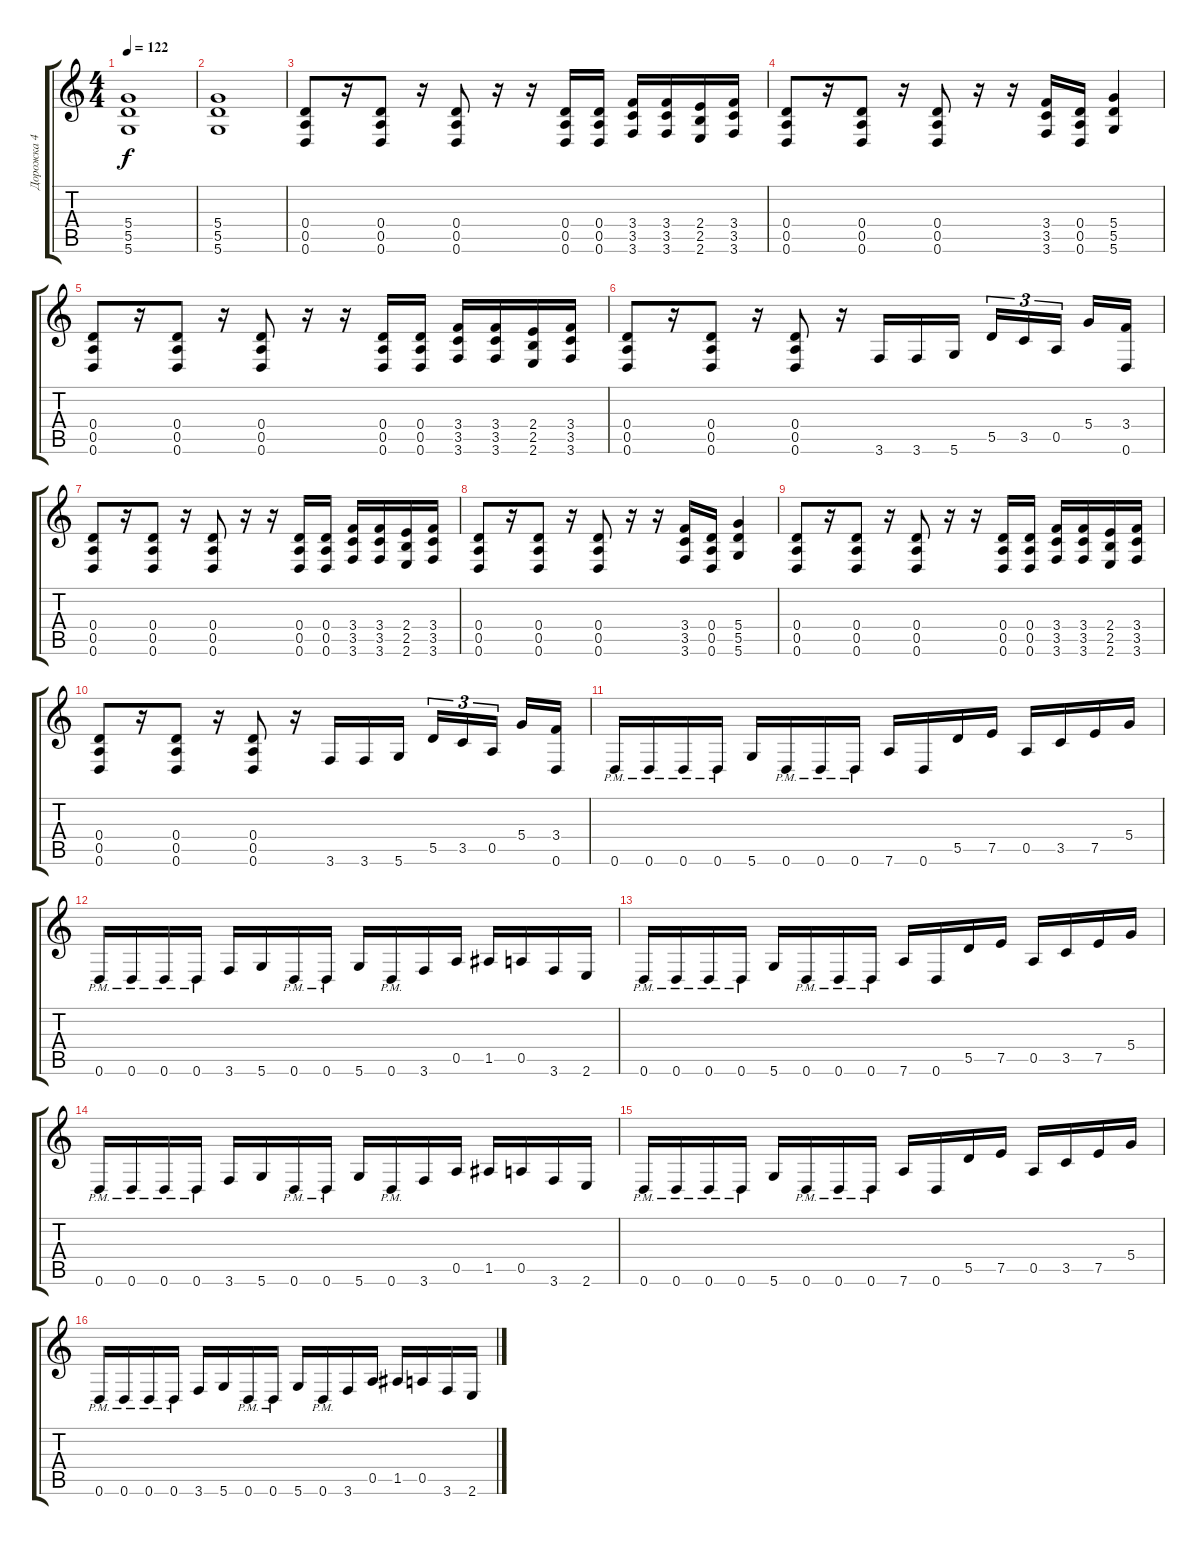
\track ("Дорожка 4" "Дорожка 4") {instrument distortionguitar}
\staff {score tabs}
\tuning (E4 B3 G3 D3 A2 D2) {hide}
\ts (4 4)
\tempo 122
\clef g2
\ks c
(5.4 5.5 5.6).1{dy f} |
(5.4 5.5 5.6).1 |
(0.4 0.5 0.6).8 r.16 (0.4 0.5 0.6).8 r.16 (0.4 0.5 0.6).8 r.16 r.16 (0.4 0.5 0.6).16 (0.4 0.5 0.6).16 (3.4 3.5 3.6).16 (3.4 3.5 3.6).16 (2.4 2.5 2.6).16 (3.4 3.5 3.6).16 |
(0.4 0.5 0.6).8 r.16 (0.4 0.5 0.6).8 r.16 (0.4 0.5 0.6).8 r.16 r.16 (3.4 3.5 3.6).16 (0.4 0.5 0.6).16 (5.4 5.5 5.6).4 |
(0.4 0.5 0.6).8 r.16 (0.4 0.5 0.6).8 r.16 (0.4 0.5 0.6).8 r.16 r.16 (0.4 0.5 0.6).16 (0.4 0.5 0.6).16 (3.4 3.5 3.6).16 (3.4 3.5 3.6).16 (2.4 2.5 2.6).16 (3.4 3.5 3.6).16 |
(0.4 0.5 0.6).8 r.16 (0.4 0.5 0.6).8 r.16 (0.4 0.5 0.6).8 r.16 3.6.16 3.6.16 5.6.16 5.5.16{tu (3 2)} 3.5.16{tu (3 2)} 0.5.16{tu (3 2) beam splitsecondary} 5.4.16 (3.4 0.6).16 |
(0.4 0.5 0.6).8 r.16 (0.4 0.5 0.6).8 r.16 (0.4 0.5 0.6).8 r.16 r.16 (0.4 0.5 0.6).16 (0.4 0.5 0.6).16 (3.4 3.5 3.6).16 (3.4 3.5 3.6).16 (2.4 2.5 2.6).16 (3.4 3.5 3.6).16 |
(0.4 0.5 0.6).8 r.16 (0.4 0.5 0.6).8 r.16 (0.4 0.5 0.6).8 r.16 r.16 (3.4 3.5 3.6).16 (0.4 0.5 0.6).16 (5.4 5.5 5.6).4 |
(0.4 0.5 0.6).8 r.16 (0.4 0.5 0.6).8 r.16 (0.4 0.5 0.6).8 r.16 r.16 (0.4 0.5 0.6).16 (0.4 0.5 0.6).16 (3.4 3.5 3.6).16 (3.4 3.5 3.6).16 (2.4 2.5 2.6).16 (3.4 3.5 3.6).16 |
(0.4 0.5 0.6).8 r.16 (0.4 0.5 0.6).8 r.16 (0.4 0.5 0.6).8 r.16 3.6.16 3.6.16 5.6.16 5.5.16{tu (3 2)} 3.5.16{tu (3 2)} 0.5.16{tu (3 2) beam splitsecondary} 5.4.16 (3.4 0.6).16 |
0.6{pm}.16 0.6{pm}.16 0.6{pm}.16 0.6{pm}.16 5.6.16 0.6{pm}.16 0.6{pm}.16 0.6{pm}.16 7.6.16 0.6.16 5.5.16 7.5.16 0.5.16 3.5.16 7.5.16 5.4.16 |
0.6{pm}.16 0.6{pm}.16 0.6{pm}.16 0.6{pm}.16 3.6.16 5.6.16 0.6{pm}.16 0.6{pm}.16 5.6.16 0.6{pm}.16 3.6.16 0.5.16 1.5.16 0.5.16 3.6.16 2.6.16 |
0.6{pm}.16 0.6{pm}.16 0.6{pm}.16 0.6{pm}.16 5.6.16 0.6{pm}.16 0.6{pm}.16 0.6{pm}.16 7.6.16 0.6.16 5.5.16 7.5.16 0.5.16 3.5.16 7.5.16 5.4.16 |
0.6{pm}.16 0.6{pm}.16 0.6{pm}.16 0.6{pm}.16 3.6.16 5.6.16 0.6{pm}.16 0.6{pm}.16 5.6.16 0.6{pm}.16 3.6.16 0.5.16 1.5.16 0.5.16 3.6.16 2.6.16 |
0.6{pm}.16 0.6{pm}.16 0.6{pm}.16 0.6{pm}.16 5.6.16 0.6{pm}.16 0.6{pm}.16 0.6{pm}.16 7.6.16 0.6.16 5.5.16 7.5.16 0.5.16 3.5.16 7.5.16 5.4.16 |
0.6{pm}.16 0.6{pm}.16 0.6{pm}.16 0.6{pm}.16 3.6.16 5.6.16 0.6{pm}.16 0.6{pm}.16 5.6.16 0.6{pm}.16 3.6.16 0.5.16 1.5.16 0.5.16 3.6.16 2.6.16
